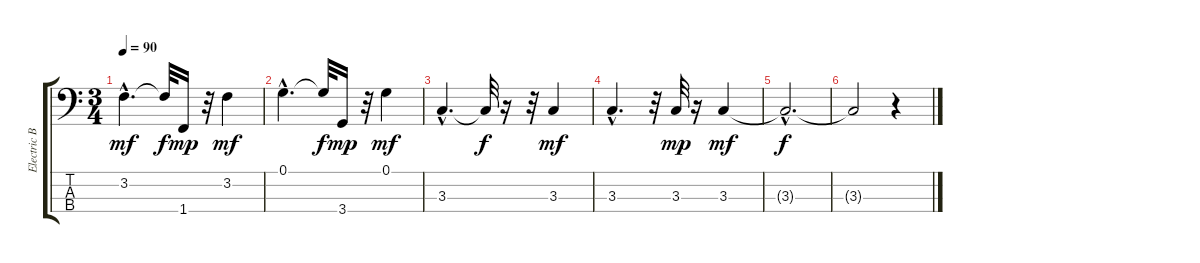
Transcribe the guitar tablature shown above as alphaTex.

\track ("Electric Bass" "Electric B") {instrument electricbassfinger}
\staff {score tabs}
\tuning (G2 D2 A1 E1) {hide}
\ts (3 4)
\tempo 90
\clef f4
\ks c
3.2{hac}.4{d dy mf} 3.2{t}.32{dy f} 1.4.16{dy mp} r.32 3.2.4{dy mf} |
0.1{hac}.4{d} 0.1{t}.32{dy f} 3.4.16{dy mp} r.32 0.1.4{dy mf} |
3.3{hac}.4{d} 3.3{t}.32{dy f} r.16 r.32 3.3.4{dy mf} |
3.3{hac}.4{d} r.32 3.3.32{dy mp} r.16 3.3.4{dy mf} |
3.3{hac t}.2{d dy f} |
3.3{t}.2 r.4
